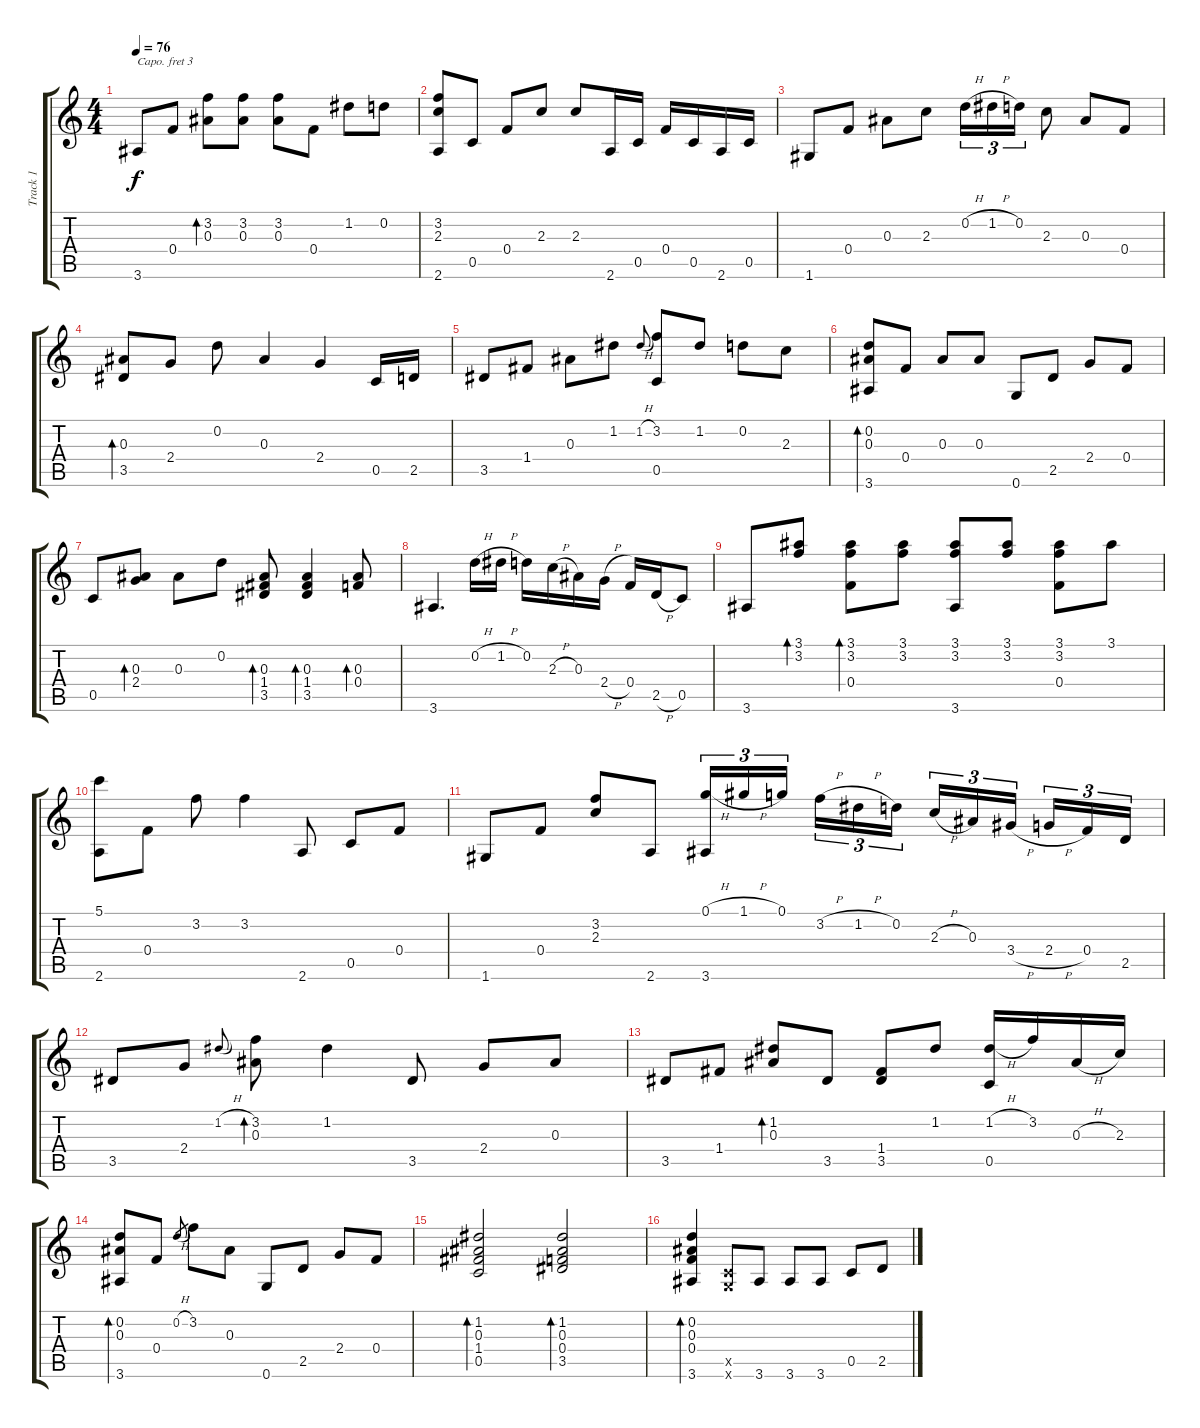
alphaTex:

\track ("Track 1" "Track 1") {instrument acousticguitarsteel}
\staff {score tabs}
\capo 3
\tuning (E4 B3 G3 D3 A2 E2) {hide}
\ts (4 4)
\tempo 76
\clef g2
\ks c
3.6.8{dy f} 0.4.8 (3.2 0.3).8{bd 120} (3.2 0.3).8 (3.2 0.3).8 0.4.8 1.2.8 0.2.8 |
(3.2 2.3 2.6).8 0.5.8 0.4.8 2.3.8 2.3.8 2.6.16 0.5.16 0.4.16 0.5.16 2.6.16 0.5.16 |
1.6.8 0.4.8 0.3.8 2.3.8 0.2{h}.16{tu (3 2)} 1.2{h}.16{tu (3 2)} 0.2.16{tu (3 2)} 2.3.8 0.3.8 0.4.8 |
(0.3 3.5).8{bd 60} 2.4.8 0.2.8 0.3.4 2.4.4 0.5.16 2.5.16 |
3.5.8 1.4.8 0.3.8 1.2.8 1.2{h}.8{gr onbeat} (3.2 0.5).8 1.2.8 0.2.8 2.3.8 |
(0.2 0.3 3.6).8{bd 120} 0.4.8 0.3.8 0.3.8 0.6.8 2.5.8 2.4.8 0.4.8 |
0.5.8 (0.3 2.4).8{bd 120} 0.3.8 0.2.8 (0.3 1.4 3.5).8{bd 120} (0.3 1.4 3.5).4{bd 120} (0.3 0.4).8{bd 120} |
3.6.4{d} 0.2{h}.16 1.2{h}.16 0.2.16 2.3{h}.16 0.3.16 2.4{h}.16 0.4.16 2.5{h}.16 0.5.8 |
3.6.8 (3.1 3.2).8{bd 60} (3.1 3.2 0.4).8{bd 120} (3.1 3.2).8 (3.1 3.2 3.6).8 (3.1 3.2).8 (3.1 3.2 0.4).8 3.1.8 |
(5.1 2.6).8 0.4.8 3.2.8 3.2.4 2.6.8 0.5.8 0.4.8 |
1.6.8 0.4.8 (3.2 2.3).8 2.6.8 (0.1{h} 3.6).16{tu (3 2)} 1.1{h}.16{tu (3 2)} 0.1.16{tu (3 2) beam splitsecondary} 3.2{h}.16{tu (3 2)} 1.2{h}.16{tu (3 2)} 0.2.16{tu (3 2)} 2.3{h}.16{tu (3 2)} 0.3.16{tu (3 2)} 3.4{h}.16{tu (3 2) beam splitsecondary} 2.4{h}.16{tu (3 2)} 0.4.16{tu (3 2)} 2.5.16{tu (3 2)} |
3.5.8 2.4.8 1.2{h}.8{gr onbeat} (3.2 0.3).8{bd 60} 1.2.4 3.5.8 2.4.8 0.3.8 |
3.5.8 1.4.8 (1.2 0.3).8{bd 120} 3.5.8 (1.4 3.5).8 1.2.8 (1.2{h} 0.5).16 3.2.16 0.3{h}.16 2.3.16 |
(0.2 0.3 3.6).8{bd 120} 0.4.8 0.2{h}.8{gr} 3.2.8 0.3.8 0.6.8 2.5.8 2.4.8 0.4.8 |
(1.2 0.3 1.4 0.5).2{bd 120} (1.2 0.3 0.4 3.5).2{bd 120} |
(0.2 0.3 0.4 3.6).4{bd 120} (0.5{x} 0.6{x}).8 3.6.8 3.6.8 3.6.8 0.5.8 2.5.8
